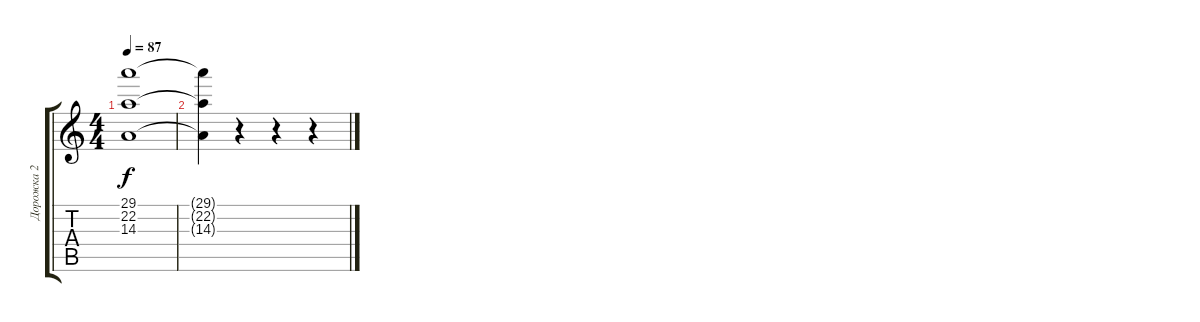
\track ("Дорожка 2" "Дорожка 2") {instrument tremolostrings}
\staff {score tabs}
\tuning (E4 B3 G3 D3 A2 E2) {hide}
\ts (4 4)
\tempo 87
\clef g2
\ks c
(29.1 22.2 14.3).1{dy f} |
(29.1{t} 22.2{t} 14.3{t}).4 r.4 r.4 r.4
